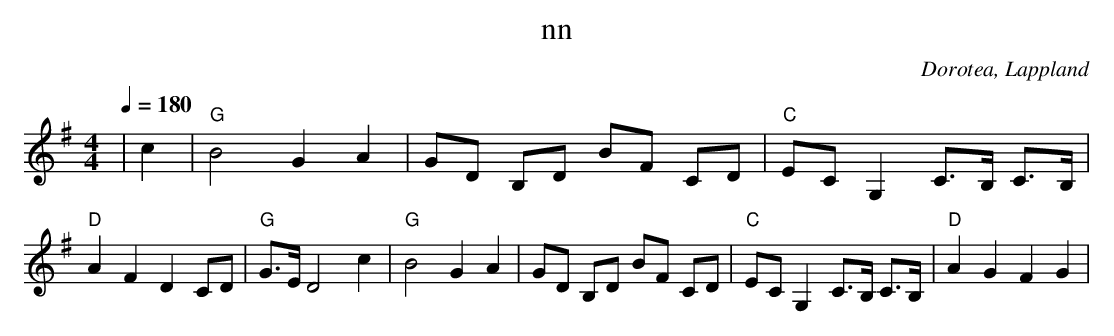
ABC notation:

X:1
T:nn
Q:1/4=180
O:Dorotea, Lappland
M:4/4
L:1/16
K:G
| c4 |"G"B8 G4A4  | G2D2 B,2D2   B2F2 C2D2 | "C" E2C2 G,4 C3B,1 C3B,1 | "D" A4 F4 D4 C2D2 | "G"  G3E1 D8 c4 | "G"B8 G4A4  | G2D2 B,2D2   B2F2 C2D2 | "C" E2C2 G,4 C3B,1 C3B,1 | "D" A4  G4 F4 G4  |"Eb"
